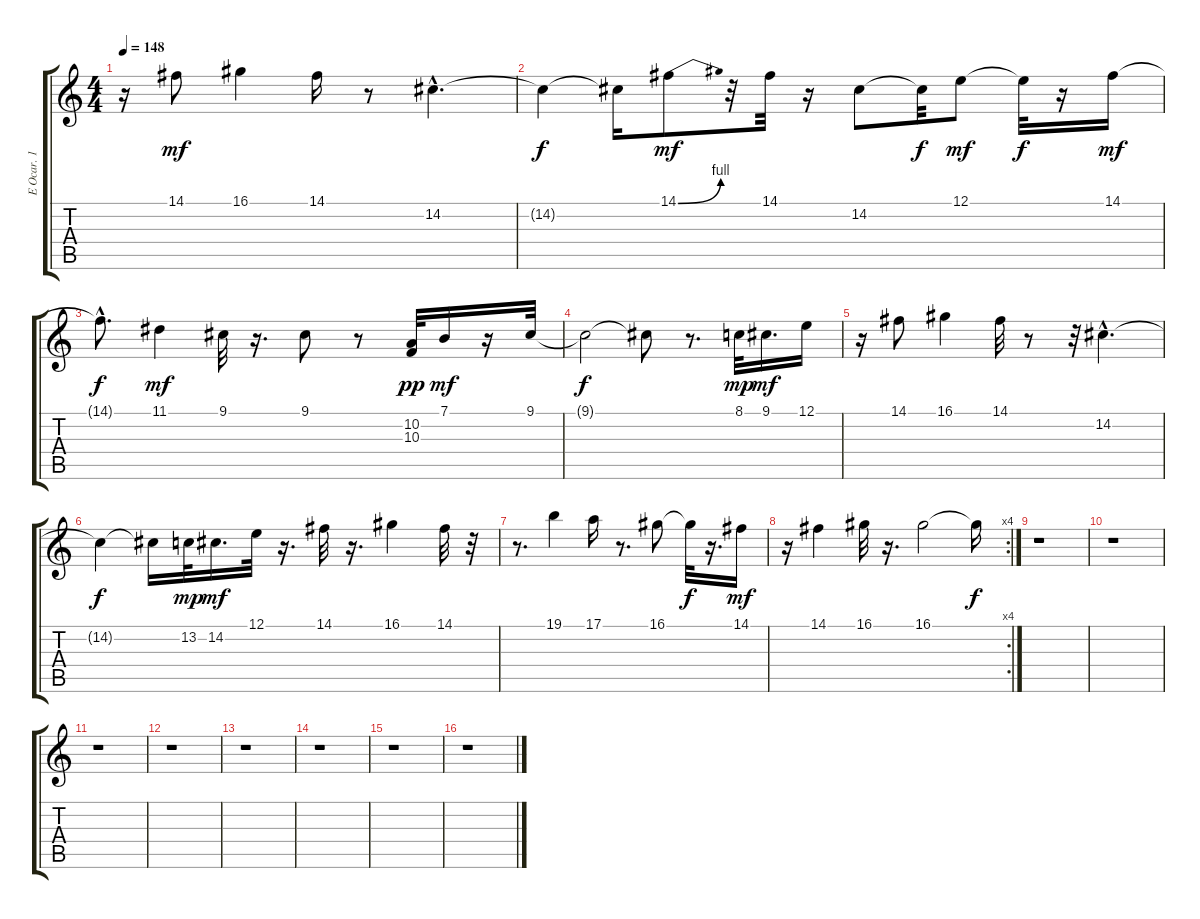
\track ("E Ocar. 1" "E Ocar. 1") {instrument ocarina}
\staff {score tabs}
\tuning (E4 B3 G3 D3 A2 E2) {hide}
\ts (4 4)
\tempo 148
\clef g2
\ks c
r.16{dy mf} 14.1.8 16.1.4 14.1.16 r.8 14.2{hac}.4{d} |
14.2{t}.4{dy f} 14.2{t}.16 14.1{be (bend 0 0 60 4)}.8{dy mf} r.32 14.1.32 r.16 14.2.8 14.2{t}.32{dy f} 12.1.8{dy mf} 12.1{t}.32{dy f} r.16 14.1.16{dy mf} |
14.1{hac t}.8{d dy f} 11.1.4{dy mf} 9.1.32 r.16{d} 9.1.8 r.8 (10.2 10.3).32{dy pp} 7.1.16{dy mf} r.16 9.1.32 |
9.1{t}.2{dy f} 9.1{t}.8 r.8{d} 8.1.32{dy mp} 9.1.16{d dy mf} 12.1.16 |
r.16 14.1.8 16.1.4 14.1.32 r.8 r.32 14.2{hac}.4{d} |
14.2{t}.4{dy f} 14.2{t}.16 13.2.32{dy mp} 14.2.16{d dy mf} 12.1.32 r.16{d} 14.1.32 r.16{d} 16.1.4 14.1.32 r.32 |
r.8{d} 19.1.4 17.1.16 r.8{d} 16.1.8 16.1{t}.32{dy f} r.16{d} 14.1.16{dy mf} |
\rc 4
r.16 14.1.4 16.1.32 r.16{d} 16.1.2 16.1{t}.16{dy f} |
r.1 |
r.1 |
r.1 |
r.1 |
r.1 |
r.1 |
r.1 |
r.1
